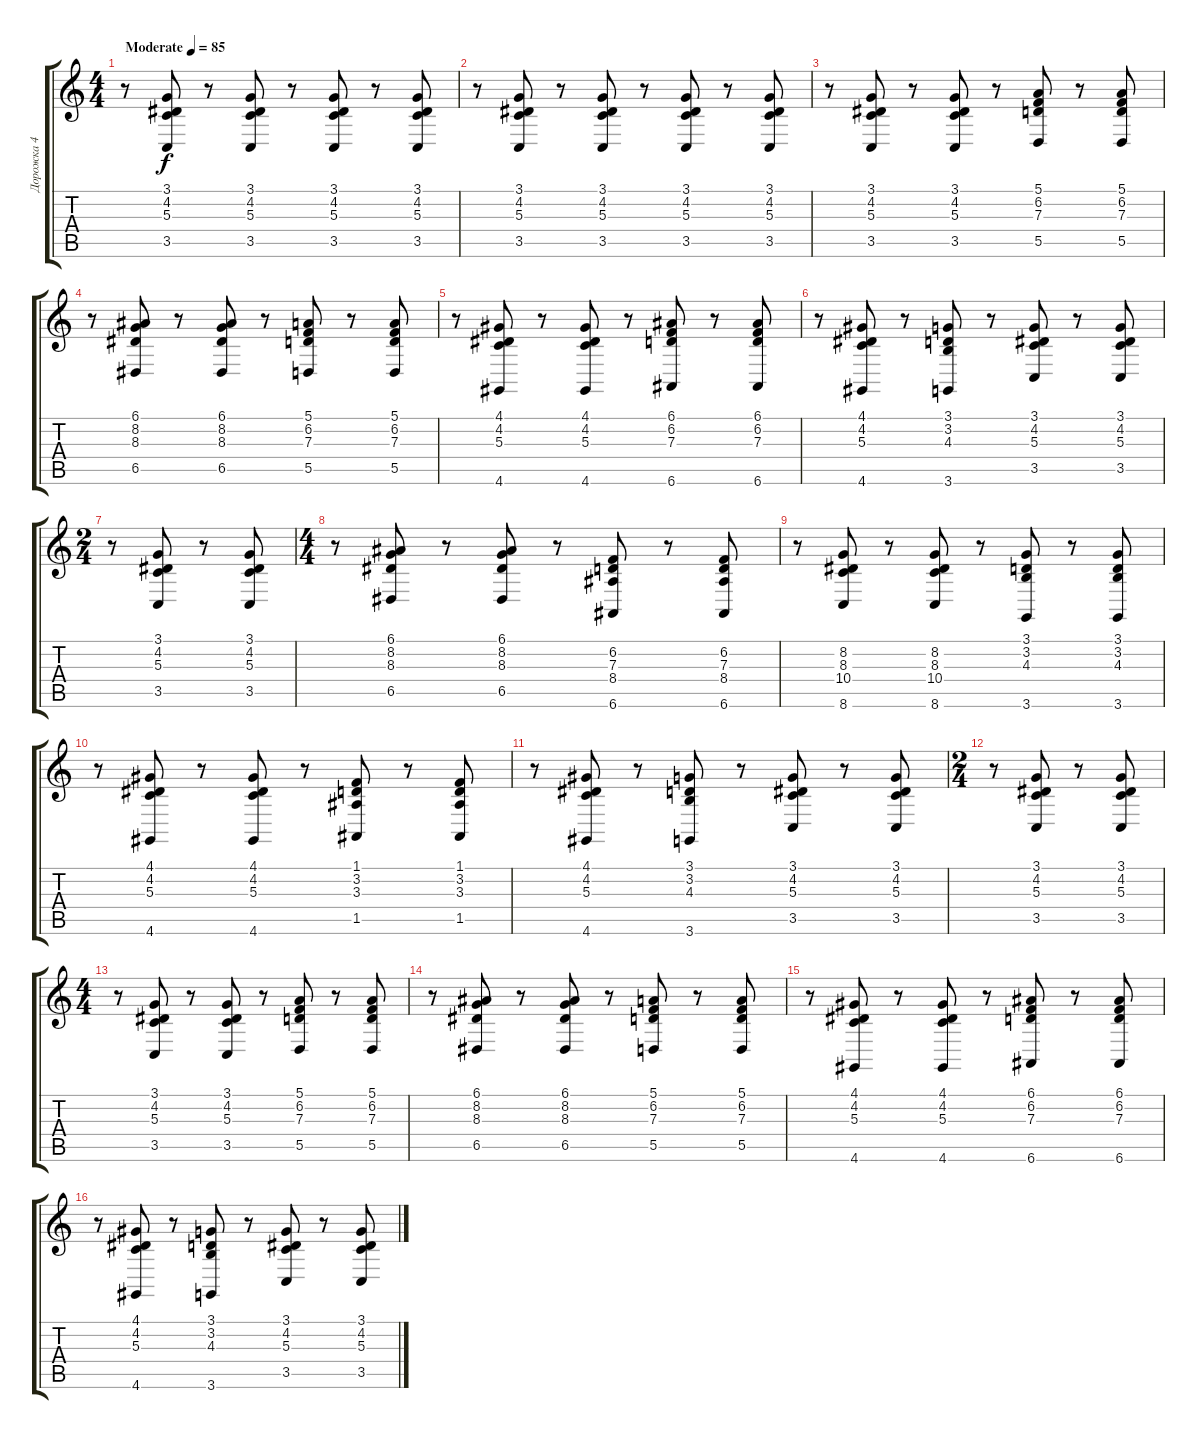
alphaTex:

\track ("Дорожка 4" "Дорожка 4") {instrument stringensemble1}
\staff {score tabs}
\tuning (E4 B3 G3 D3 A2 E2) {hide}
\ts (4 4)
\tempo (85 "Moderate")
\clef g2
\ks c
r.8{dy f instrument stringensemble1} (3.1 4.2 5.3 3.5).8 r.8 (3.1 4.2 5.3 3.5).8 r.8 (3.1 4.2 5.3 3.5).8 r.8 (3.1 4.2 5.3 3.5).8 |
r.8 (3.1 4.2 5.3 3.5).8 r.8 (3.1 4.2 5.3 3.5).8 r.8 (3.1 4.2 5.3 3.5).8 r.8 (3.1 4.2 5.3 3.5).8 |
r.8 (3.1 4.2 5.3 3.5).8 r.8 (3.1 4.2 5.3 3.5).8 r.8 (5.1 6.2 7.3 5.5).8 r.8 (5.1 6.2 7.3 5.5).8 |
r.8 (6.1 8.2 8.3 6.5).8 r.8 (6.1 8.2 8.3 6.5).8 r.8 (5.1 6.2 7.3 5.5).8 r.8 (5.1 6.2 7.3 5.5).8 |
r.8 (4.1 4.2 5.3 4.6).8 r.8 (4.1 4.2 5.3 4.6).8 r.8 (6.1 6.2 7.3 6.6).8 r.8 (6.1 6.2 7.3 6.6).8 |
r.8 (4.1 4.2 5.3 4.6).8 r.8 (3.1 3.2 4.3 3.6).8 r.8 (3.1 4.2 5.3 3.5).8 r.8 (3.1 4.2 5.3 3.5).8 |
\ts (2 4)
r.8 (3.1 4.2 5.3 3.5).8 r.8 (3.1 4.2 5.3 3.5).8 |
\ts (4 4)
r.8 (6.1 8.2 8.3 6.5).8 r.8 (6.1 8.2 8.3 6.5).8 r.8 (6.2 7.3 8.4 6.6).8 r.8 (6.2 7.3 8.4 6.6).8 |
r.8 (8.2 8.3 10.4 8.6).8 r.8 (8.2 8.3 10.4 8.6).8 r.8 (3.1 3.2 4.3 3.6).8 r.8 (3.1 3.2 4.3 3.6).8 |
r.8 (4.1 4.2 5.3 4.6).8 r.8 (4.1 4.2 5.3 4.6).8 r.8 (1.1 3.2 3.3 1.5).8 r.8 (1.1 3.2 3.3 1.5).8 |
r.8 (4.1 4.2 5.3 4.6).8 r.8 (3.1 3.2 4.3 3.6).8 r.8 (3.1 4.2 5.3 3.5).8 r.8 (3.1 4.2 5.3 3.5).8 |
\ts (2 4)
r.8 (3.1 4.2 5.3 3.5).8 r.8 (3.1 4.2 5.3 3.5).8 |
\ts (4 4)
r.8 (3.1 4.2 5.3 3.5).8 r.8 (3.1 4.2 5.3 3.5).8 r.8 (5.1 6.2 7.3 5.5).8 r.8 (5.1 6.2 7.3 5.5).8 |
r.8 (6.1 8.2 8.3 6.5).8 r.8 (6.1 8.2 8.3 6.5).8 r.8 (5.1 6.2 7.3 5.5).8 r.8 (5.1 6.2 7.3 5.5).8 |
r.8 (4.1 4.2 5.3 4.6).8 r.8 (4.1 4.2 5.3 4.6).8 r.8 (6.1 6.2 7.3 6.6).8 r.8 (6.1 6.2 7.3 6.6).8 |
r.8 (4.1 4.2 5.3 4.6).8 r.8 (3.1 3.2 4.3 3.6).8 r.8 (3.1 4.2 5.3 3.5).8 r.8 (3.1 4.2 5.3 3.5).8
